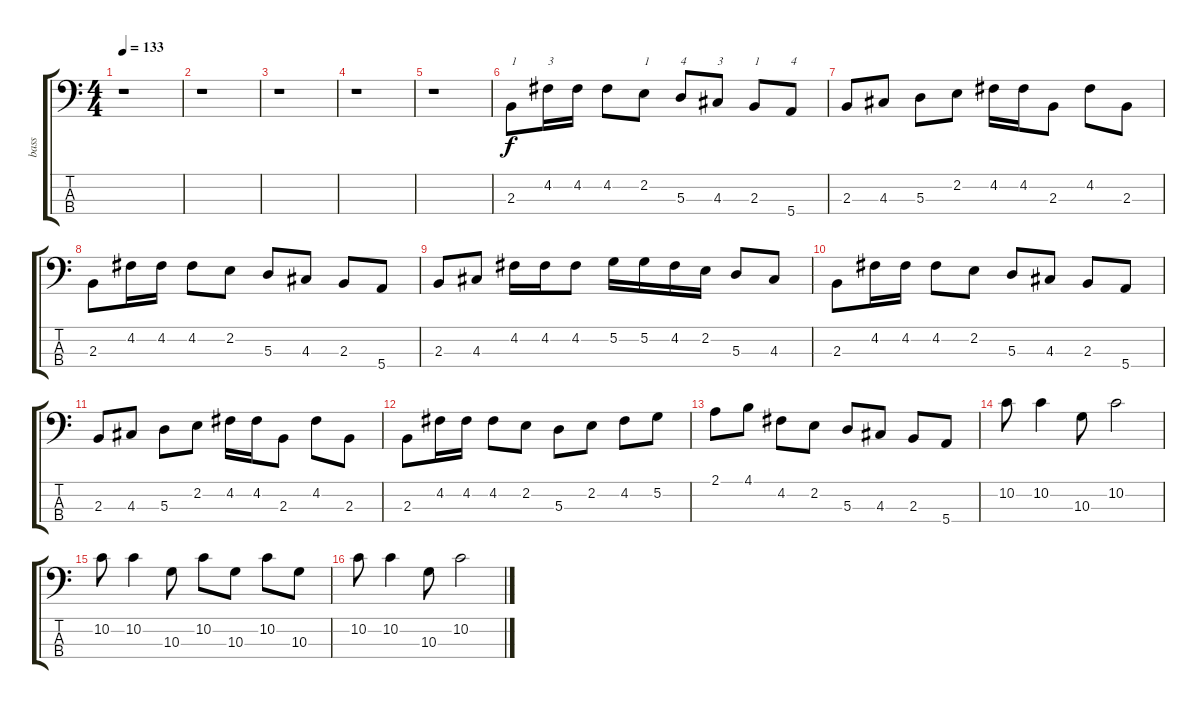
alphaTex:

\track ("bass" "bass") {instrument electricbassfinger}
\staff {score tabs}
\tuning (G2 D2 A1 E1) {hide}
\ts (4 4)
\tempo 133
\clef f4
\ks c
r.1{dy f instrument electricbassfinger} |
r.1 |
r.1 |
r.1 |
r.1 |
2.3.8{txt "1"} 4.2.16{txt "3"} 4.2.16 4.2.8 2.2.8{txt "1"} 5.3.8{txt "4"} 4.3.8{txt "3"} 2.3.8{txt "1"} 5.4.8{txt "4"} |
2.3.8 4.3.8 5.3.8 2.2.8 4.2.16 4.2.16 2.3.8 4.2.8 2.3.8 |
2.3.8 4.2.16 4.2.16 4.2.8 2.2.8 5.3.8 4.3.8 2.3.8 5.4.8 |
2.3.8 4.3.8 4.2.16 4.2.16 4.2.8 5.2.16 5.2.16 4.2.16 2.2.16 5.3.8 4.3.8 |
2.3.8 4.2.16 4.2.16 4.2.8 2.2.8 5.3.8 4.3.8 2.3.8 5.4.8 |
2.3.8 4.3.8 5.3.8 2.2.8 4.2.16 4.2.16 2.3.8 4.2.8 2.3.8 |
2.3.8 4.2.16 4.2.16 4.2.8 2.2.8 5.3.8 2.2.8 4.2.8 5.2.8 |
2.1.8 4.1.8 4.2.8 2.2.8 5.3.8 4.3.8 2.3.8 5.4.8 |
10.2.8 10.2.4 10.3.8 10.2.2 |
10.2.8 10.2.4 10.3.8 10.2.8 10.3.8 10.2.8 10.3.8 |
10.2.8 10.2.4 10.3.8 10.2.2
